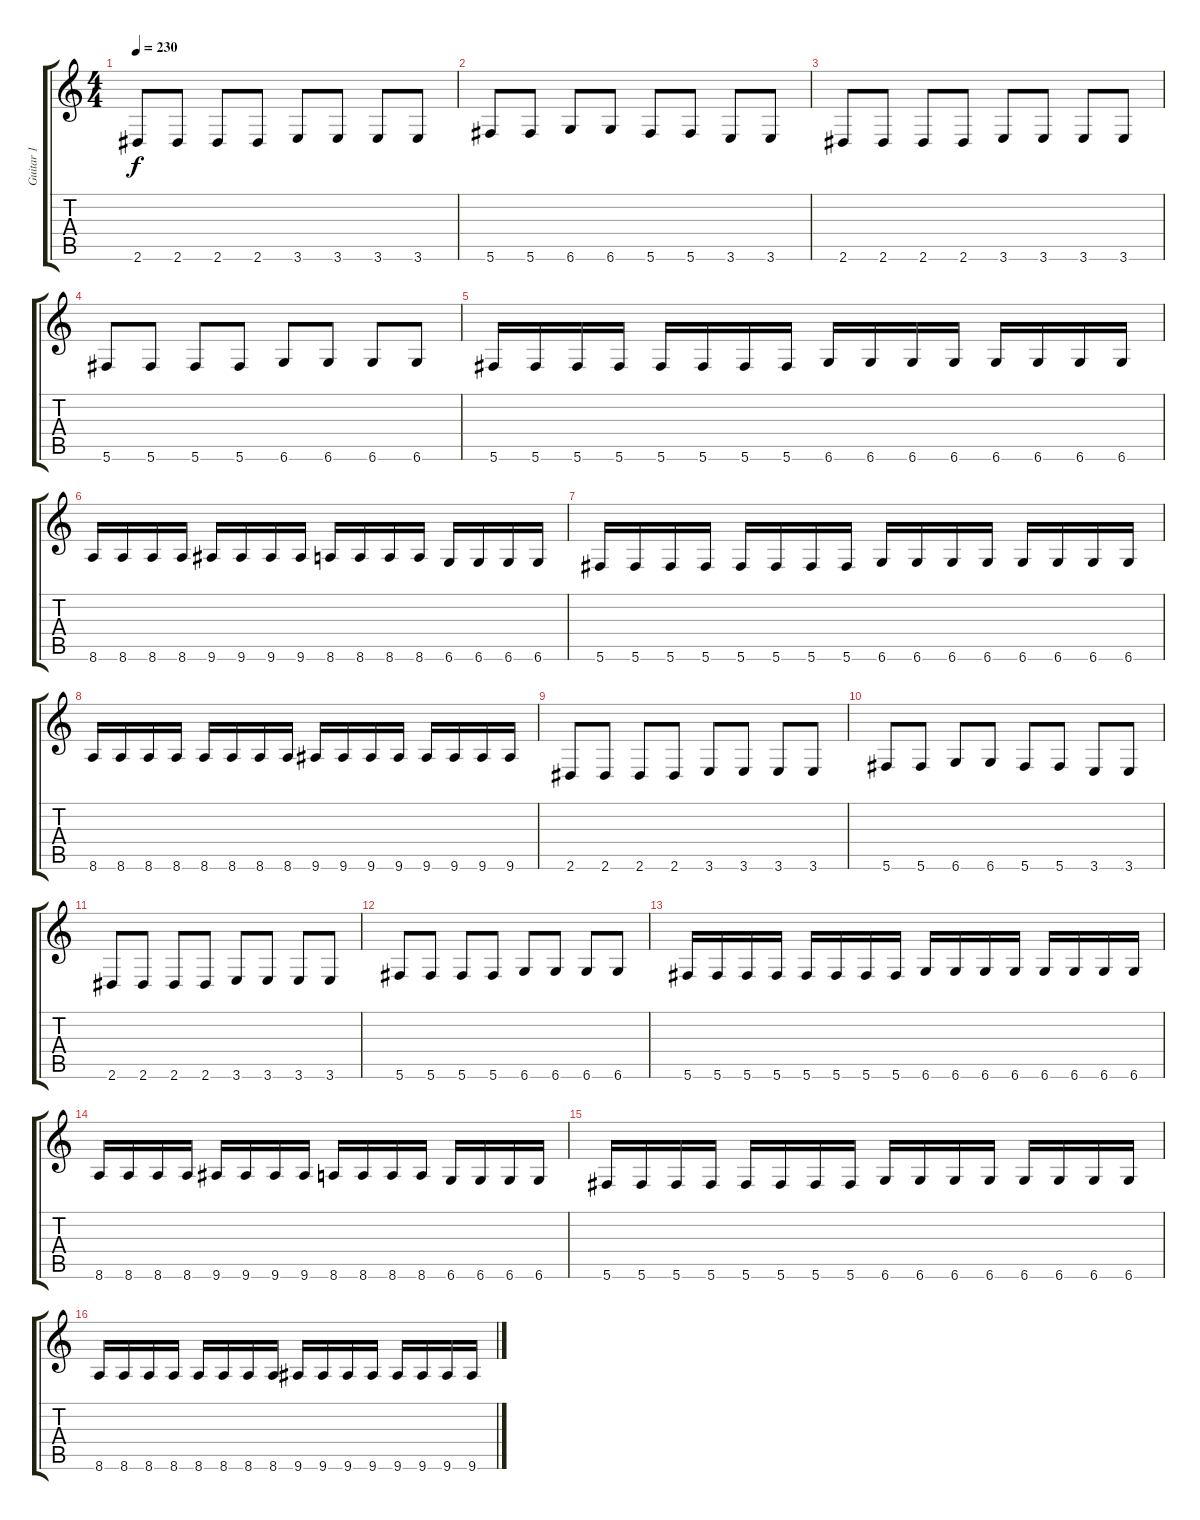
\track ("Guitar 1" "Guitar 1") {instrument distortionguitar}
\staff {score tabs}
\tuning (Db4 Ab3 E3 B2 Gb2 Db2) {hide}
\ts (4 4)
\tempo 230
\clef g2
\ks c
2.6.8{dy f} 2.6.8 2.6.8 2.6.8 3.6.8 3.6.8 3.6.8 3.6.8 |
5.6.8 5.6.8 6.6.8 6.6.8 5.6.8 5.6.8 3.6.8 3.6.8 |
2.6.8 2.6.8 2.6.8 2.6.8 3.6.8 3.6.8 3.6.8 3.6.8 |
5.6.8 5.6.8 5.6.8 5.6.8 6.6.8 6.6.8 6.6.8 6.6.8 |
5.6.16 5.6.16 5.6.16 5.6.16 5.6.16 5.6.16 5.6.16 5.6.16 6.6.16 6.6.16 6.6.16 6.6.16 6.6.16 6.6.16 6.6.16 6.6.16 |
8.6.16 8.6.16 8.6.16 8.6.16 9.6.16 9.6.16 9.6.16 9.6.16 8.6.16 8.6.16 8.6.16 8.6.16 6.6.16 6.6.16 6.6.16 6.6.16 |
5.6.16 5.6.16 5.6.16 5.6.16 5.6.16 5.6.16 5.6.16 5.6.16 6.6.16 6.6.16 6.6.16 6.6.16 6.6.16 6.6.16 6.6.16 6.6.16 |
8.6.16 8.6.16 8.6.16 8.6.16 8.6.16 8.6.16 8.6.16 8.6.16 9.6.16 9.6.16 9.6.16 9.6.16 9.6.16 9.6.16 9.6.16 9.6.16 |
2.6.8 2.6.8 2.6.8 2.6.8 3.6.8 3.6.8 3.6.8 3.6.8 |
5.6.8 5.6.8 6.6.8 6.6.8 5.6.8 5.6.8 3.6.8 3.6.8 |
2.6.8 2.6.8 2.6.8 2.6.8 3.6.8 3.6.8 3.6.8 3.6.8 |
5.6.8 5.6.8 5.6.8 5.6.8 6.6.8 6.6.8 6.6.8 6.6.8 |
5.6.16 5.6.16 5.6.16 5.6.16 5.6.16 5.6.16 5.6.16 5.6.16 6.6.16 6.6.16 6.6.16 6.6.16 6.6.16 6.6.16 6.6.16 6.6.16 |
8.6.16 8.6.16 8.6.16 8.6.16 9.6.16 9.6.16 9.6.16 9.6.16 8.6.16 8.6.16 8.6.16 8.6.16 6.6.16 6.6.16 6.6.16 6.6.16 |
5.6.16 5.6.16 5.6.16 5.6.16 5.6.16 5.6.16 5.6.16 5.6.16 6.6.16 6.6.16 6.6.16 6.6.16 6.6.16 6.6.16 6.6.16 6.6.16 |
8.6.16 8.6.16 8.6.16 8.6.16 8.6.16 8.6.16 8.6.16 8.6.16 9.6.16 9.6.16 9.6.16 9.6.16 9.6.16 9.6.16 9.6.16 9.6.16
